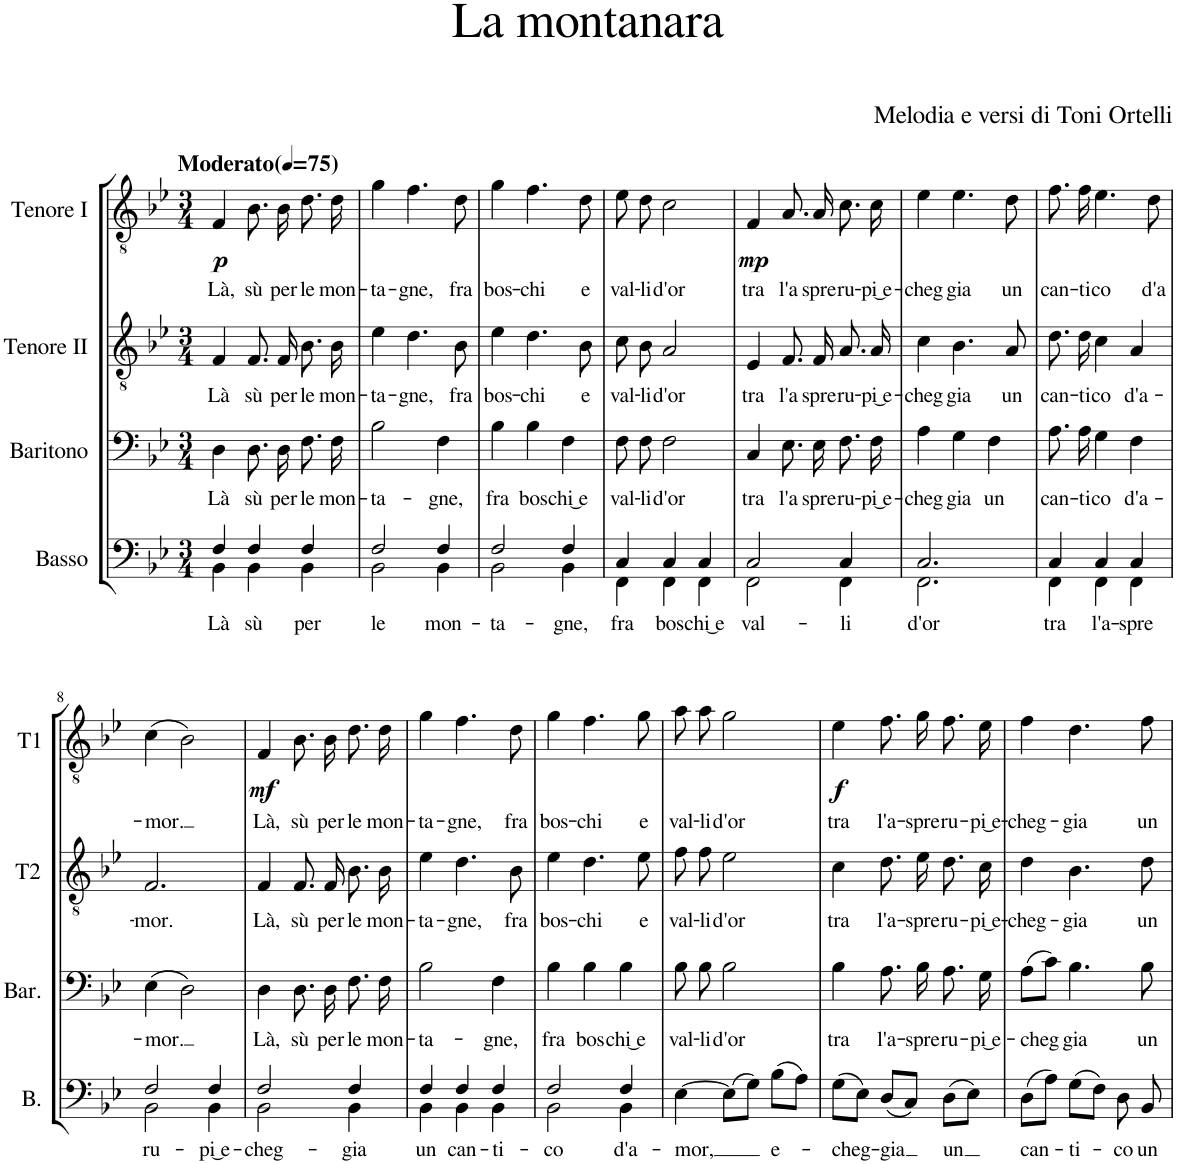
**kern	**text	**kern	**text	**kern	**text	**kern	**text	**dynam
*part4	*part4	*part3	*part3	*part2	*part2	*part1	*part1	*part1
*staff4	*staff4	*staff3	*staff3	*staff2	*staff2	*staff1	*staff1	*staff1
*I"Basso	*	*I"Baritono	*	*I"Tenore II	*	*I"Tenore I	*	*
*I'B.	*	*I'Bar.	*	*I'T2	*	*I'T1	*	*
*clefF4	*	*clefF4	*	*clefGv2	*	*clefGv2	*	*
*k[b-e-]	*	*k[b-e-]	*	*k[b-e-]	*	*k[b-e-]	*	*
*M3/4	*	*M3/4	*	*M3/4	*	*M3/4	*	*
*MM75	*	*MM75	*	*MM75	*	*MM75	*	*
=1	=1	=1	=1	=1	=1	=1	=1	=1
!	!	!	!	!	!	!LO:TX:a:B:t=Moderato	!	!
!	!LO:LY:b	!	!LO:LY:b	!	!LO:LY:b	!	!LO:LY:b	!LO:DY:b
*^	*	*	*	*	*	*	*	*
4F/	4BB-\	Là	4D\	Là	4F/	Là	4F/	Là,	p
!	!	!LO:LY:b	!	!LO:LY:b	!	!LO:LY:b	!	!LO:LY:b	!
4F/	4BB-\	sù	8.D\	sù	8.F/L	sù	8.B-\L	sù	.
!	!	!	!	!LO:LY:b	!	!LO:LY:b	!	!LO:LY:b	!
.	.	.	16D\	per	16F/Jk	per	16B-\Jk	per	.
!	!	!LO:LY:b	!	!LO:LY:b	!	!LO:LY:b	!	!LO:LY:b	!
4F/	4BB-\	per	8.F\	le	8.B-\L	le	8.d\L	le	.
!	!	!	!	!LO:LY:b	!	!LO:LY:b	!	!LO:LY:b	!
.	.	.	16F\	mon-	16B-\Jk	mon-	16d\Jk	mon-	.
=2	=2	=2	=2	=2	=2	=2	=2	=2	=2
!	!	!LO:LY:b	!	!LO:LY:b	!	!LO:LY:b	!	!LO:LY:b	!
2F/	2BB-\	le	2B-\	-ta-	4e-\	-ta-	4g\	-ta-	.
!	!	!	!	!	!	!LO:LY:b	!	!LO:LY:b	!
.	.	.	.	.	4.d\	-gne,	4.f\	-gne,	.
!	!	!LO:LY:b	!	!LO:LY:b	!	!	!	!	!
4F/	4BB-\	mon-	4F\	-gne,	.	.	.	.	.
!	!	!	!	!	!	!LO:LY:b	!	!LO:LY:b	!
.	.	.	.	.	8B-\	fra	8d\	fra	.
=3	=3	=3	=3	=3	=3	=3	=3	=3	=3
!	!	!LO:LY:b	!	!LO:LY:b	!	!LO:LY:b	!	!LO:LY:b	!
2F/	2BB-\	-ta-	4B-\	fra	4e-\	bos-	4g\	bos-	.
!	!	!	!	!LO:LY:b	!	!LO:LY:b	!	!LO:LY:b	!
.	.	.	4B-\	bos-	4.d\	-chi	4.f\	-chi	.
!	!	!LO:LY:b	!	!LO:LY:b	!	!	!	!	!
4F/	4BB-\	-gne,	4F\	-chi͜ e	.	.	.	.	.
!	!	!	!	!	!	!LO:LY:b	!	!LO:LY:b	!
.	.	.	.	.	8B-\	e	8d\	e	.
=4	=4	=4	=4	=4	=4	=4	=4	=4	=4
!	!	!LO:LY:b	!	!LO:LY:b	!	!LO:LY:b	!	!LO:LY:b	!
4C/	4FF\	fra	8F\	val-	8c\L	val-	8e-\L	val-	.
!	!	!	!	!LO:LY:b	!	!LO:LY:b	!	!LO:LY:b	!
.	.	.	8F\	-li	8B-\J	-li	8d\J	-li	.
!	!	!LO:LY:b	!	!LO:LY:b	!	!LO:LY:b	!	!LO:LY:b	!
4C/	4FF\	bos-	2F\	d'or	2A/	d'or	2c\	d'or	.
!	!	!LO:LY:b	!	!	!	!	!	!	!
4C/	4FF\	-chi͜ e	.	.	.	.	.	.	.
=5	=5	=5	=5	=5	=5	=5	=5	=5	=5
!	!	!LO:LY:b	!	!LO:LY:b	!	!LO:LY:b	!	!LO:LY:b	!LO:DY:b
2C/	2FF\	val-	4C/	tra	4E-/	tra	4F/	tra	mp
!	!	!	!	!LO:LY:b	!	!LO:LY:b	!	!LO:LY:b	!
.	.	.	8.E-\	l'a-	8.F/L	l'a-	8.A/L	l'a-	.
!	!	!	!	!LO:LY:b	!	!LO:LY:b	!	!LO:LY:b	!
.	.	.	16E-\	-spre	16F/Jk	-spre	16A/Jk	-spre	.
!	!	!LO:LY:b	!	!LO:LY:b	!	!LO:LY:b	!	!LO:LY:b	!
4C/	4FF\	-li	8.F\	ru-	8.A/L	ru-	8.c\L	ru-	.
!	!	!	!	!LO:LY:b	!	!LO:LY:b	!	!LO:LY:b	!
.	.	.	16F\	-pi͜ e-	16A/Jk	-pi͜ e-	16c\Jk	-pi͜ e-	.
=6	=6	=6	=6	=6	=6	=6	=6	=6	=6
!	!	!LO:LY:b	!	!LO:LY:b	!	!LO:LY:b	!	!LO:LY:b	!
2.C/	2.FF\	d'or	4A\	-cheg-	4c\	-cheg-	4e-\	-cheg-	.
!	!	!	!	!LO:LY:b	!	!LO:LY:b	!	!LO:LY:b	!
.	.	.	4G\	-gia	4.B-\	-gia	4.e-\	-gia	.
!	!	!	!	!LO:LY:b	!	!	!	!	!
.	.	.	4F\	un	.	.	.	.	.
!	!	!	!	!	!	!LO:LY:b	!	!LO:LY:b	!
.	.	.	.	.	8A/	un	8d\	un	.
=7	=7	=7	=7	=7	=7	=7	=7	=7	=7
!	!	!LO:LY:b	!	!LO:LY:b	!	!LO:LY:b	!	!LO:LY:b	!
4C/	4FF\	tra	8.A\	can-	8.d\L	can-	8.f\L	can-	.
!	!	!	!	!LO:LY:b	!	!LO:LY:b	!	!LO:LY:b	!
.	.	.	16A\	-ti-	16d\Jk	-ti-	16f\Jk	-ti-	.
!	!	!LO:LY:b	!	!LO:LY:b	!	!LO:LY:b	!	!LO:LY:b	!
4C/	4FF\	l'a-	4G\	-co	4c\	-co	4.e-\	-co	.
!	!	!LO:LY:b	!	!LO:LY:b	!	!LO:LY:b	!	!	!
4C/	4FF\	-spre	4F\	d'a-	4A/	d'a-	.	.	.
!	!	!	!	!	!	!	!	!LO:LY:b	!
.	.	.	.	.	.	.	8d\	d'a-	.
!!LO:LB:g=z
=8	=8	=8	=8	=8	=8	=8	=8	=8	=8
!	!	!LO:LY:b	!	!LO:LY:b	!	!LO:LY:b	!	!LO:LY:b	!
2F/	2BB-\	ru-	(4E-\	-mor.	2.F/	-mor.	(4c\	-mor.	.
.	.	.	2D\)	.	.	.	2B-\)	.	.
!	!	!LO:LY:b	!	!	!	!	!	!	!
4F/	4BB-\	-pi͜ e-	.	.	.	.	.	.	.
=9	=9	=9	=9	=9	=9	=9	=9	=9	=9
!	!	!LO:LY:b	!	!LO:LY:b	!	!LO:LY:b	!	!LO:LY:b	!LO:DY:b
2F/	2BB-\	-cheg-	4D\	Là,	4F/	Là,	4F/	Là,	mf
!	!	!	!	!LO:LY:b	!	!LO:LY:b	!	!LO:LY:b	!
.	.	.	8.D\	sù	8.F/L	sù	8.B-\L	sù	.
!	!	!	!	!LO:LY:b	!	!LO:LY:b	!	!LO:LY:b	!
.	.	.	16D\	per	16F/Jk	per	16B-\Jk	per	.
!	!	!LO:LY:b	!	!LO:LY:b	!	!LO:LY:b	!	!LO:LY:b	!
4F/	4BB-\	-gia	8.F\	le	8.B-\L	le	8.d\L	le	.
!	!	!	!	!LO:LY:b	!	!LO:LY:b	!	!LO:LY:b	!
.	.	.	16F\	mon-	16B-\Jk	mon-	16d\Jk	mon-	.
=10	=10	=10	=10	=10	=10	=10	=10	=10	=10
!	!	!LO:LY:b	!	!LO:LY:b	!	!LO:LY:b	!	!LO:LY:b	!
4F/	4BB-\	un	2B-\	-ta-	4e-\	-ta-	4g\	-ta-	.
!	!	!LO:LY:b	!	!	!	!LO:LY:b	!	!LO:LY:b	!
4F/	4BB-\	can-	.	.	4.d\	-gne,	4.f\	-gne,	.
!	!	!LO:LY:b	!	!LO:LY:b	!	!	!	!	!
4F/	4BB-\	-ti-	4F\	-gne,	.	.	.	.	.
!	!	!	!	!	!	!LO:LY:b	!	!LO:LY:b	!
.	.	.	.	.	8B-\	fra	8d\	fra	.
=11	=11	=11	=11	=11	=11	=11	=11	=11	=11
!	!	!LO:LY:b	!	!LO:LY:b	!	!LO:LY:b	!	!LO:LY:b	!
2F/	2BB-\	-co	4B-\	fra	4e-\	bos-	4g\	bos-	.
!	!	!	!	!LO:LY:b	!	!LO:LY:b	!	!LO:LY:b	!
.	.	.	4B-\	bos-	4.d\	-chi	4.f\	-chi	.
!	!	!LO:LY:b	!	!LO:LY:b	!	!	!	!	!
4F/	4BB-\	d'a-	4B-\	-chi͜ e	.	.	.	.	.
!	!	!	!	!	!	!LO:LY:b	!	!LO:LY:b	!
.	.	.	.	.	8e-\	e	8g\	e	.
*v	*v	*	*	*	*	*	*	*	*
=12	=12	=12	=12	=12	=12	=12	=12	=12
!	!LO:LY:b	!	!LO:LY:b	!	!LO:LY:b	!	!LO:LY:b	!
[4E-\	-mor,	8B-\	val-	8f\L	val-	8a\L	val-	.
!	!	!	!LO:LY:b	!	!LO:LY:b	!	!LO:LY:b	!
.	.	8B-\	-li	8f\J	-li	8a\J	-li	.
!	!	!	!LO:LY:b	!	!LO:LY:b	!	!LO:LY:b	!
(8E-\L]	.	2B-\	d'or	2e-\	d'or	2g\	d'or	.
8G\J)	.	.	.	.	.	.	.	.
!	!LO:LY:b	!	!	!	!	!	!	!
(8B-\L	e-	.	.	.	.	.	.	.
8A\J)	.	.	.	.	.	.	.	.
=13	=13	=13	=13	=13	=13	=13	=13	=13
!	!LO:LY:b	!	!LO:LY:b	!	!LO:LY:b	!	!LO:LY:b	!LO:DY:b
(8G\L	-cheg-	4B-\	tra	4c\	tra	4e-\	tra	f
8E-\J)	.	.	.	.	.	.	.	.
!	!LO:LY:b	!	!LO:LY:b	!	!LO:LY:b	!	!LO:LY:b	!
(8D/L	-gia	8.A\	l'a-	8.d\L	l'a-	8.f\L	l'a-	.
8C/J)	.	.	.	.	.	.	.	.
!	!	!	!LO:LY:b	!	!LO:LY:b	!	!LO:LY:b	!
.	.	16B-\	-spre	16e-\Jk	-spre	16g\Jk	-spre	.
!	!LO:LY:b	!	!LO:LY:b	!	!LO:LY:b	!	!LO:LY:b	!
(8D\L	un	8.A\	ru-	8.d\L	ru-	8.f\L	ru-	.
8E-\J)	.	.	.	.	.	.	.	.
!	!	!	!LO:LY:b	!	!LO:LY:b	!	!LO:LY:b	!
.	.	16G\	-pi͜ e-	16c\Jk	-pi͜ e-	16e-\Jk	-pi͜ e-	.
=14	=14	=14	=14	=14	=14	=14	=14	=14
!	!LO:LY:b	!	!LO:LY:b	!	!LO:LY:b	!	!LO:LY:b	!
(8D\L	can-	(8A\L	-cheg-	4d\	-cheg-	4f\	-cheg-	.
8A\J)	.	8c\J)	.	.	.	.	.	.
!	!LO:LY:b	!	!LO:LY:b	!	!LO:LY:b	!	!LO:LY:b	!
(8G\L	-ti-	4.B-\	-gia	4.B-\	-gia	4.d\	-gia	.
8F\J)	.	.	.	.	.	.	.	.
!	!LO:LY:b	!	!	!	!	!	!	!
8D\	-co	.	.	.	.	.	.	.
!	!LO:LY:b	!	!LO:LY:b	!	!LO:LY:b	!	!LO:LY:b	!
8BB-/	un	8B-\	un	8d\	un	8f\	un	.
=	=	=	=	=	=	=	=	=
*-	*-	*-	*-	*-	*-	*-	*-	*-
